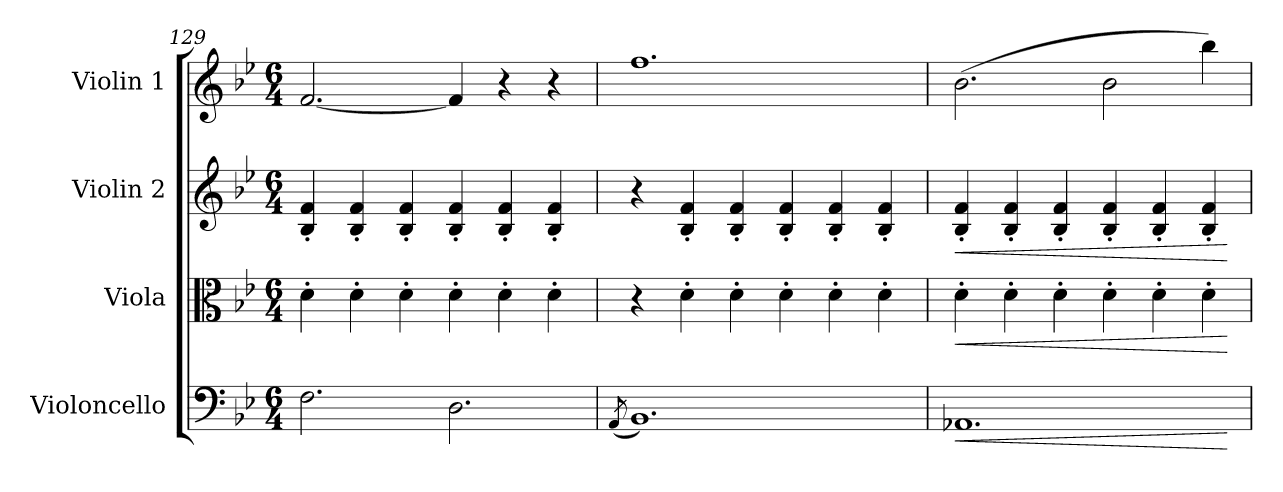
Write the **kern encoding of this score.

**kern	**dynam	**kern	**dynam	**kern	**dynam	**kern
*part4	*part4	*part3	*part3	*part2	*part2	*part1
*staff4	*staff4	*staff3	*staff3	*staff2	*staff2	*staff1
*I"Violoncello	*	*I"Viola	*	*I"Violin 2	*	*I"Violin 1
*I'Vc	*	*I'Vla	*	*I'Vln	*	*I'Vln
*clefF4	*	*clefC3	*	*clefG2	*	*clefG2
*k[b-e-]	*	*k[b-e-]	*	*k[b-e-]	*	*k[b-e-]
*M6/4	*	*M6/4	*	*M6/4	*	*M6/4
=129	=129	=129	=129	=129	=129	=129
2.F\	.	4d'\	.	4B-/' 4f/'	.	[2.f/
.	.	4d'\	.	4B-/' 4f/'	.	.
.	.	4d'\	.	4B-/' 4f/'	.	.
2.D\	.	4d'\	.	4B-/' 4f/'	.	4f/]
.	.	4d'\	.	4B-/' 4f/'	.	4r
.	.	4d'\	.	4B-/' 4f/'	.	4r
=130	=130	=130	=130	=130	=130	=130
(8qAA/	.	.	.	.	.	.
1.BB-)	.	4r	.	4r	.	1.ff
.	.	4d'\	.	4B-/' 4f/'	.	.
.	.	4d'\	.	4B-/' 4f/'	.	.
.	.	4d'\	.	4B-/' 4f/'	.	.
.	.	4d'\	.	4B-/' 4f/'	.	.
.	.	4d'\	.	4B-/' 4f/'	.	.
=131	=131	=131	=131	=131	=131	=131
!	!LO:HP:b	!	!LO:HP:b	!	!LO:HP:b	!
1.AA-X	<	4d'\	<	4B-/' 4f/'	<	(2.b-\
.	.	4d'\	.	4B-/' 4f/'	.	.
.	.	4d'\	.	4B-/' 4f/'	.	.
.	.	4d'\	.	4B-/' 4f/'	.	2b-\
.	.	4d'\	.	4B-/' 4f/'	.	.
.	.	4d'\	.	4B-/' 4f/'	.	4bb-\)
.	[	.	[	.	[	.
=	=	=	=	=	=	=
*-	*-	*-	*-	*-	*-	*-
